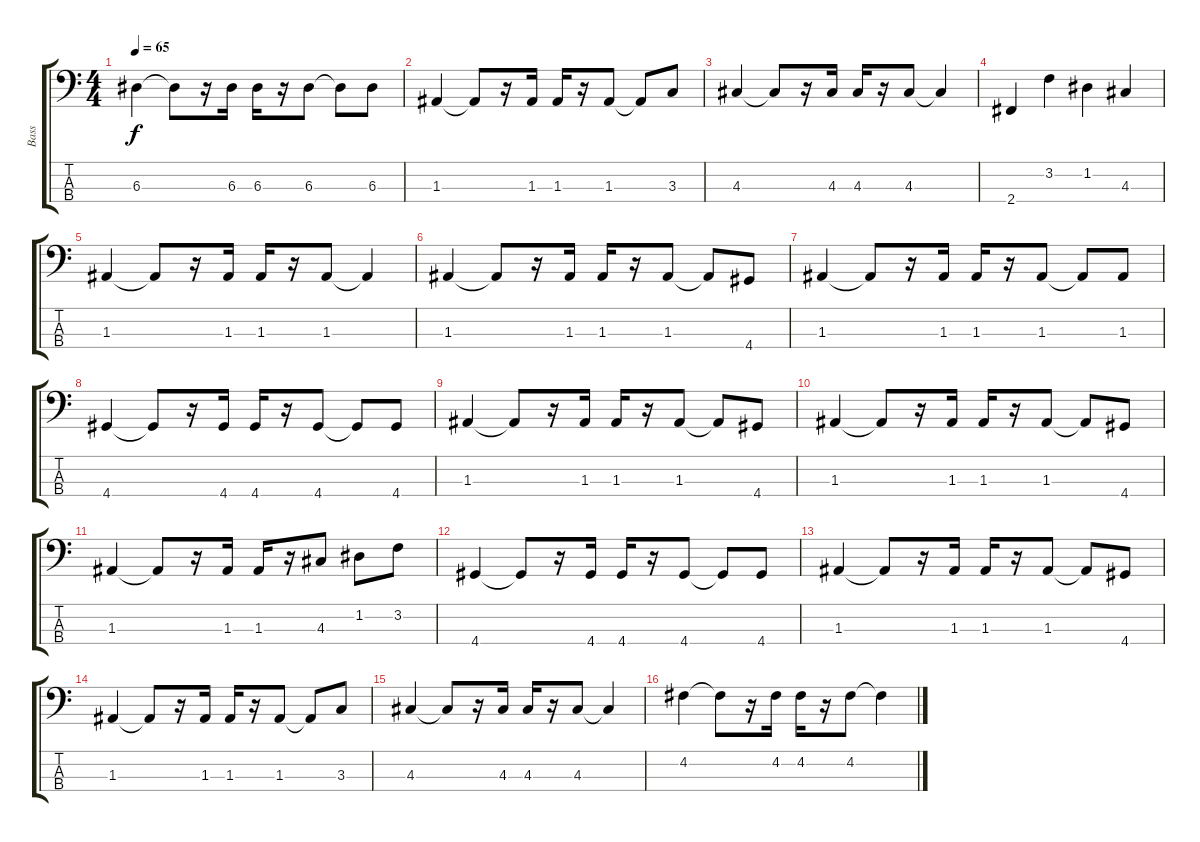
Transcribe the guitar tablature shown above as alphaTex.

\track ("Bass" "Bass") {instrument electricbassfinger}
\staff {score tabs}
\tuning (G2 D2 A1 E1) {hide}
\ts (4 4)
\tempo 65
\clef f4
\ks c
6.3.4{dy f} 6.3{t}.8 r.16 6.3.16 6.3.16 r.16 6.3.8 6.3{t}.8 6.3.8 |
1.3.4 1.3{t}.8 r.16 1.3.16 1.3.16 r.16 1.3.8 1.3{t}.8 3.3.8 |
4.3.4 4.3{t}.8 r.16 4.3.16 4.3.16 r.16 4.3.8 4.3{t}.4 |
2.4.4 3.2.4 1.2.4 4.3.4 |
1.3.4 1.3{t}.8 r.16 1.3.16 1.3.16 r.16 1.3.8 1.3{t}.4 |
1.3.4 1.3{t}.8 r.16 1.3.16 1.3.16 r.16 1.3.8 1.3{t}.8 4.4.8 |
1.3.4 1.3{t}.8 r.16 1.3.16 1.3.16 r.16 1.3.8 1.3{t}.8 1.3.8 |
4.4.4 4.4{t}.8 r.16 4.4.16 4.4.16 r.16 4.4.8 4.4{t}.8 4.4.8 |
1.3.4 1.3{t}.8 r.16 1.3.16 1.3.16 r.16 1.3.8 1.3{t}.8 4.4.8 |
1.3.4 1.3{t}.8 r.16 1.3.16 1.3.16 r.16 1.3.8 1.3{t}.8 4.4.8 |
1.3.4 1.3{t}.8 r.16 1.3.16 1.3.16 r.16 4.3.8 1.2.8 3.2.8 |
4.4.4 4.4{t}.8 r.16 4.4.16 4.4.16 r.16 4.4.8 4.4{t}.8 4.4.8 |
1.3.4 1.3{t}.8 r.16 1.3.16 1.3.16 r.16 1.3.8 1.3{t}.8 4.4.8 |
1.3.4 1.3{t}.8 r.16 1.3.16 1.3.16 r.16 1.3.8 1.3{t}.8 3.3.8 |
4.3.4 4.3{t}.8 r.16 4.3.16 4.3.16 r.16 4.3.8 4.3{t}.4 |
4.2.4 4.2{t}.8 r.16 4.2.16 4.2.16 r.16 4.2.8 4.2{t}.4
